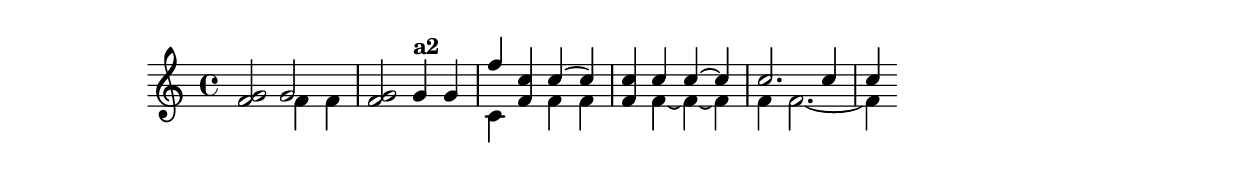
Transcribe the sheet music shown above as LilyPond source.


\header {
    texidoc ="The new part combiner stays apart from:
@itemize @bullet
@item different durations,
@item different articulations (taking into account only slur/beam/tie), and
@item wide pitch ranges.
@end itemize
"
    }

\version "2.1.30"

vone = \notes \relative a' { g2 g    g  g4 g f' c c( c) c c  c ~ c
			     c2. c4   c
			 }
vtwo = \notes \relative a' { f2 f4 f f2 g4 g c, f f  f  f f~ f ~ f
			     f4 f2. ~ f4

			 }

\score {
   \partcombine \vone \vtwo
}
 
